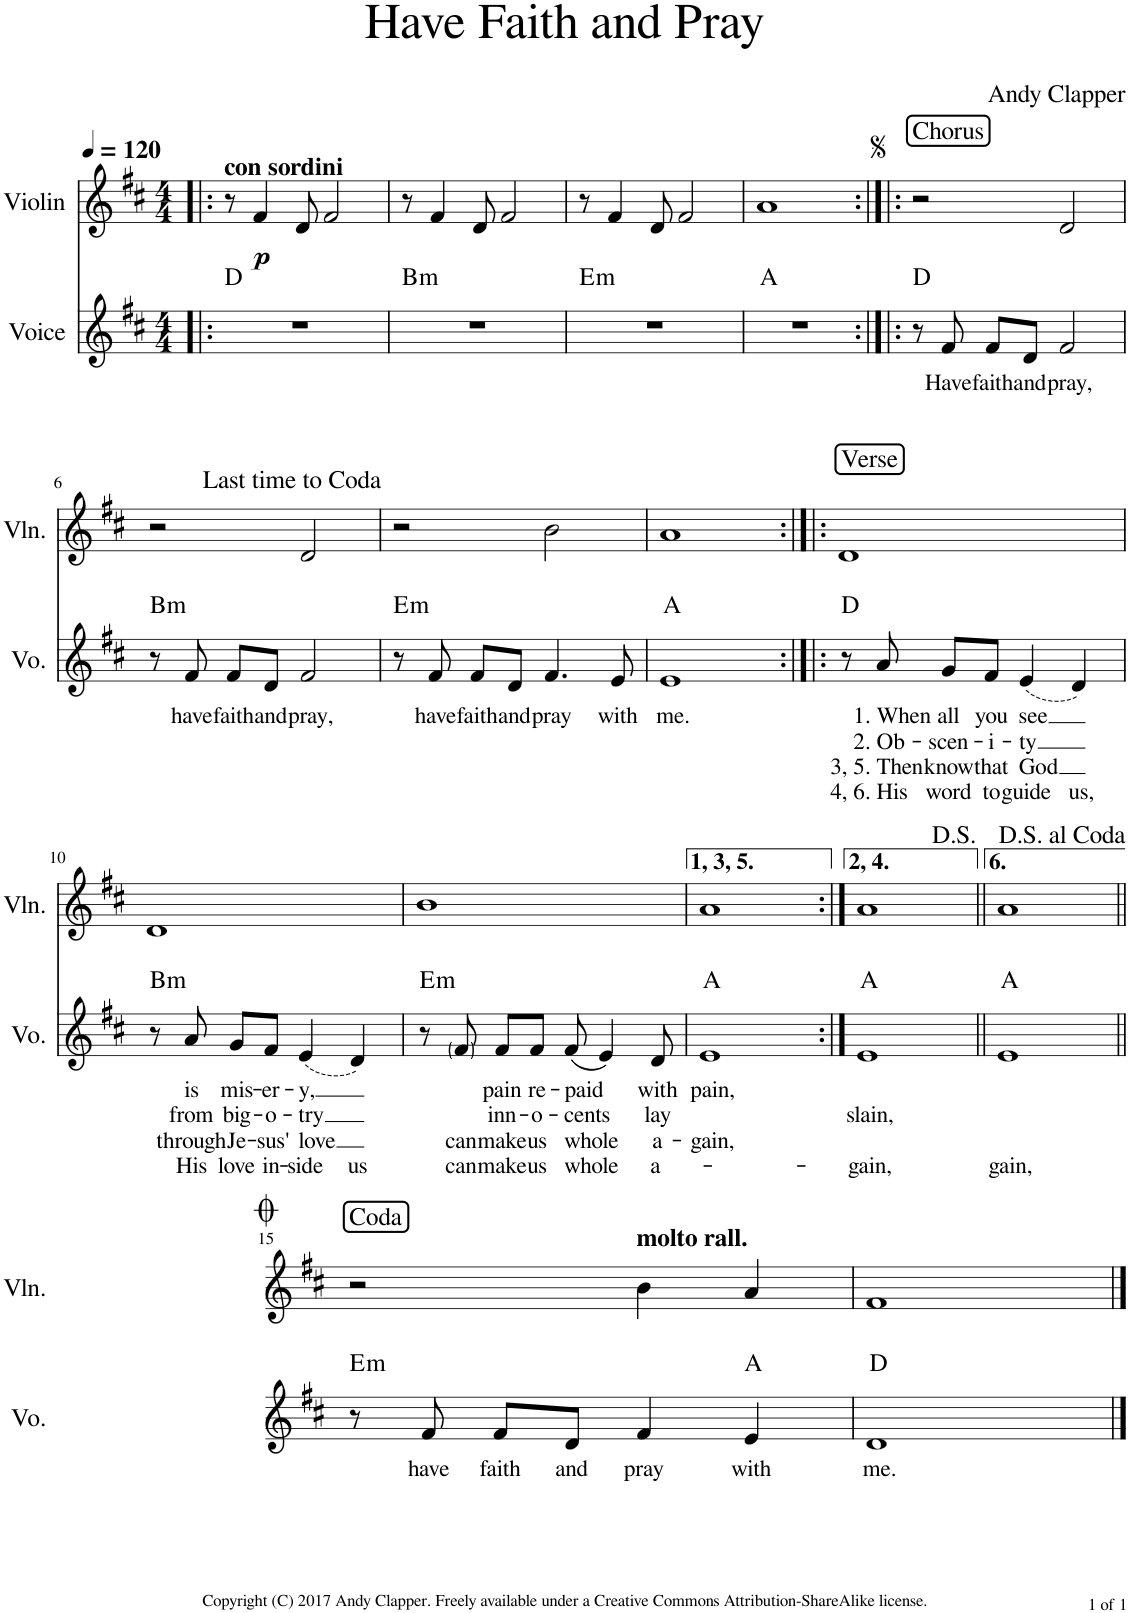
**kern	**text	**text	**text	**text	**harte	**kern	**dynam
*part2	*part2	*part2	*part2	*part2	*part2	*part1	*part1
*staff2	*staff2	*staff2	*staff2	*staff2	*	*staff1	*staff1
*I"Voice	*	*	*	*	*	*I"Violin	*
*I'Vo.	*	*	*	*	*	*I'Vln.	*
*clefG2	*	*	*	*	*	*clefG2	*
*k[f#c#]	*	*	*	*	*	*k[f#c#]	*
*M4/4	*	*	*	*	*	*M4/4	*
*MM120	*	*	*	*	*	*MM120	*
=1!|:	=1!|:	=1!|:	=1!|:	=1!|:	=1!|:	=1!|:	=1!|:
!	!	!	!	!	!	!LO:TX:a:B:t=con sordini	!
1r	.	.	.	.	D:maj	8r	.
!	!	!	!	!	!	!	!LO:DY:b
.	.	.	.	.	.	4f#/	p
.	.	.	.	.	.	8d/	.
.	.	.	.	.	.	2f#/	.
=2	=2	=2	=2	=2	=2	=2	=2
!	!	!	!	!	!LO:H:kt=m	!	!
1r	.	.	.	.	B:min	8r	.
.	.	.	.	.	.	4f#/	.
.	.	.	.	.	.	8d/	.
.	.	.	.	.	.	2f#/	.
=3	=3	=3	=3	=3	=3	=3	=3
!	!	!	!	!	!LO:H:kt=m	!	!
1r	.	.	.	.	E:min	8r	.
.	.	.	.	.	.	4f#/	.
.	.	.	.	.	.	8d/	.
.	.	.	.	.	.	2f#/	.
=4	=4	=4	=4	=4	=4	=4	=4
1r	.	.	.	.	A:maj	1a	.
=5:|!|:	=5:|!|:	=5:|!|:	=5:|!|:	=5:|!|:	=5:|!|:	=5:|!|:	=5:|!|:
!	!	!	!	!	!	!LO:TX:a:t=Chorus	!
8r	.	.	.	.	D:maj	2r	.
!	!LO:LY:b	!	!	!	!	!	!
8f#/	Have	.	.	.	.	.	.
!	!LO:LY:b	!	!	!	!	!	!
8f#/L	faith	.	.	.	.	.	.
!	!LO:LY:b	!	!	!	!	!	!
8d/J	and	.	.	.	.	.	.
!	!LO:LY:b	!	!	!	!	!	!
2f#/	pray,	.	.	.	.	2d/	.
!!LO:LB:g=z
=6	=6	=6	=6	=6	=6	=6	=6
!	!	!	!	!	!LO:H:kt=m	!	!
8r	.	.	.	.	B:min	2r	.
!	!LO:LY:b	!	!	!	!	!	!
8f#/	have	.	.	.	.	.	.
!	!LO:LY:b	!	!	!	!	!	!
8f#/L	faith	.	.	.	.	.	.
!	!LO:LY:b	!	!	!	!	!	!
8d/J	and	.	.	.	.	.	.
!	!LO:LY:b	!	!	!	!	!	!
2f#/	pray,	.	.	.	.	2d/	.
!	!	!	!	!	!	!LO:TX:a:t=Last time to Coda	!
=7	=7	=7	=7	=7	=7	=7	=7
!	!	!	!	!	!LO:H:kt=m	!	!
8r	.	.	.	.	E:min	2r	.
!	!LO:LY:b	!	!	!	!	!	!
8f#/	have	.	.	.	.	.	.
!	!LO:LY:b	!	!	!	!	!	!
8f#/L	faith	.	.	.	.	.	.
!	!LO:LY:b	!	!	!	!	!	!
8d/J	and	.	.	.	.	.	.
!	!LO:LY:b	!	!	!	!	!	!
4.f#/	pray	.	.	.	.	2b\	.
!	!LO:LY:b	!	!	!	!	!	!
8e/	with	.	.	.	.	.	.
=8	=8	=8	=8	=8	=8	=8	=8
!	!LO:LY:b	!	!	!	!	!	!
1e	me.	.	.	.	A:maj	1a	.
=9:|!|:	=9:|!|:	=9:|!|:	=9:|!|:	=9:|!|:	=9:|!|:	=9:|!|:	=9:|!|:
!	!	!	!	!	!	!LO:TX:a:t=Verse	!
8r	.	.	.	.	D:maj	1d	.
!	!LO:LY:b	!LO:LY:b	!LO:LY:b	!LO:LY:b	!	!	!
8a/	1. When	2. Ob-	3, 5. Then	4, 6. His	.	.	.
!	!LO:LY:b	!LO:LY:b	!LO:LY:b	!LO:LY:b	!	!	!
8g/L	all	-scen-	know	word	.	.	.
!	!LO:LY:b	!LO:LY:b	!LO:LY:b	!LO:LY:b	!	!	!
8f#/J	you	-i-	that	to	.	.	.
!	!LO:LY:b	!LO:LY:b	!LO:LY:b	!LO:LY:b	!	!	!
(4e/	see	-ty	God	guide	.	.	.
!	!	!	!	!LO:LY:b	!	!	!
4d/)	.	.	.	us,	.	.	.
!!LO:LB:g=z
=10	=10	=10	=10	=10	=10	=10	=10
!	!	!	!	!	!LO:H:kt=m	!	!
8r	.	.	.	.	B:min	1d	.
!	!LO:LY:b	!LO:LY:b	!LO:LY:b	!LO:LY:b	!	!	!
8a/	is	from	through	His	.	.	.
!	!LO:LY:b	!LO:LY:b	!LO:LY:b	!LO:LY:b	!	!	!
8g/L	mis-	big-	Je-	love	.	.	.
!	!LO:LY:b	!LO:LY:b	!LO:LY:b	!LO:LY:b	!	!	!
8f#/J	-er-	-o-	-sus'	in-	.	.	.
!	!LO:LY:b	!LO:LY:b	!LO:LY:b	!LO:LY:b	!	!	!
(4e/	-y,	-try	love	-side	.	.	.
!	!	!	!	!LO:LY:b	!	!	!
4d/)	.	.	.	us	.	.	.
=11	=11	=11	=11	=11	=11	=11	=11
!	!	!	!	!	!LO:H:kt=m	!	!
8r	.	.	.	.	E:min	1b	.
!	!	!	!LO:LY:b	!LO:LY:b	!	!	!
8f#/	.	.	can	can	.	.	.
!	!LO:LY:b	!LO:LY:b	!LO:LY:b	!LO:LY:b	!	!	!
8f#/L	pain	inn-	make	make	.	.	.
!	!LO:LY:b	!LO:LY:b	!LO:LY:b	!LO:LY:b	!	!	!
8f#/J	re-	-o-	us	us	.	.	.
!	!LO:LY:b	!LO:LY:b	!LO:LY:b	!LO:LY:b	!	!	!
(8f#/	-paid	-cents	whole	whole	.	.	.
4e/)	.	.	.	.	.	.	.
!	!LO:LY:b	!LO:LY:b	!LO:LY:b	!LO:LY:b	!	!	!
8d/	with	lay	a-	a-	.	.	.
=12	=12	=12	=12	=12	=12	=12	=12
!	!LO:LY:b	!	!LO:LY:b	!	!	!	!
1e	pain,	.	-gain,	.	A:maj	1a	.
=13:|!	=13:|!	=13:|!	=13:|!	=13:|!	=13:|!	=13:|!	=13:|!
!	!	!LO:LY:b	!	!LO:LY:b	!	!	!
1e	.	slain,	.	-gain,	A:maj	1a	.
=14||	=14||	=14||	=14||	=14||	=14||	=14||	=14||
!	!	!	!	!LO:LY:b	!	!	!
1e	.	.	.	-gain,	A:maj	1a	.
!!LO:LB:g=z
=15||	=15||	=15||	=15||	=15||	=15||	=15||	=15||
!	!	!	!	!	!LO:H:kt=m	!	!
8r	.	.	.	.	E:min	2r	.
!	!LO:LY:b	!	!	!	!	!	!
8f#/	have	.	.	.	.	.	.
!	!LO:LY:b	!	!	!	!	!	!
8f#/L	faith	.	.	.	.	.	.
!	!LO:LY:b	!	!	!	!	!	!
8d/J	and	.	.	.	.	.	.
!	!	!	!	!	!	!LO:TX:a:B:t=molto rall.	!
!	!LO:LY:b	!	!	!	!	!	!
4f#/	pray	.	.	.	.	4b\	.
!	!LO:LY:b	!	!	!	!	!	!
4e/	with	.	.	.	A:maj	4a/	.
=16	=16	=16	=16	=16	=16	=16	=16
!	!LO:LY:b	!	!	!	!	!	!
1d	me.	.	.	.	D:maj	1f#	.
==	==	==	==	==	==	==	==
*-	*-	*-	*-	*-	*-	*-	*-
